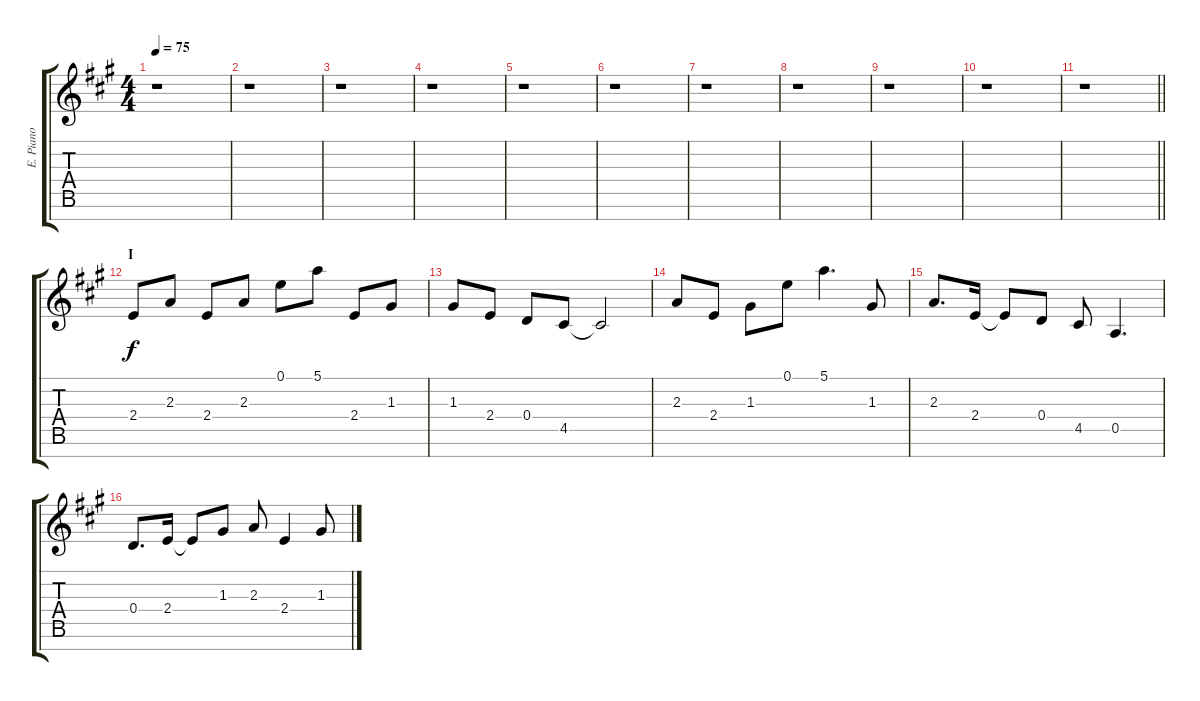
\track ("E. Piano" "E. Piano") {instrument electricpiano1}
\staff {score tabs}
\tuning (E5 B4 G4 D4 A3 E3 B2) {hide}
\ts (4 4)
\tempo 75
\clef g2
\ks a
r.1{dy f} |
r.1 |
r.1 |
r.1 |
r.1 |
r.1 |
r.1 |
r.1 |
r.1 |
r.1 |
\barLineRight lightlight
r.1 |
\section ("" "I")
2.4.8 2.3.8 2.4.8 2.3.8 0.1.8 5.1.8 2.4.8 1.3.8 |
1.3.8 2.4.8 0.4.8 4.5.8 4.5{t}.2 |
2.3.8 2.4.8 1.3.8 0.1.8 5.1.4{d} 1.3.8 |
2.3.8{d} 2.4.16 2.4{t}.8 0.4.8 4.5.8 0.5.4{d} |
0.4.8{d} 2.4.16 2.4{t}.8 1.3.8 2.3.8 2.4.4 1.3.8
